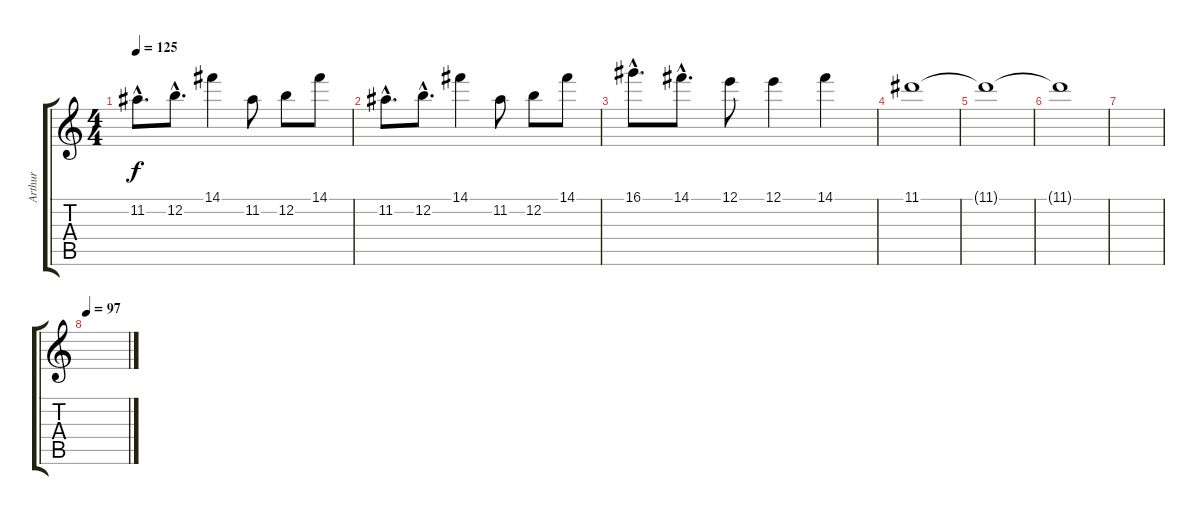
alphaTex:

\track ("Arthur" "Arthur") {instrument distortionguitar}
\staff {score tabs}
\tuning (E4 B3 G3 D3 A2 E2) {hide}
\ts (4 4)
\tempo 125
\clef g2
\ks c
11.2{hac}.8{d dy f} 12.2{hac}.8{d} 14.1.4 11.2.8 12.2.8 14.1.8 |
11.2{hac}.8{d} 12.2{hac}.8{d} 14.1.4 11.2.8 12.2.8 14.1.8 |
16.1{hac}.8{d} 14.1{hac}.8{d} 12.1.8 12.1.4 14.1.4 |
11.1.1{volume 5} |
11.1{t}.1 |
11.1{t}.1 |
|
\tempo 97
